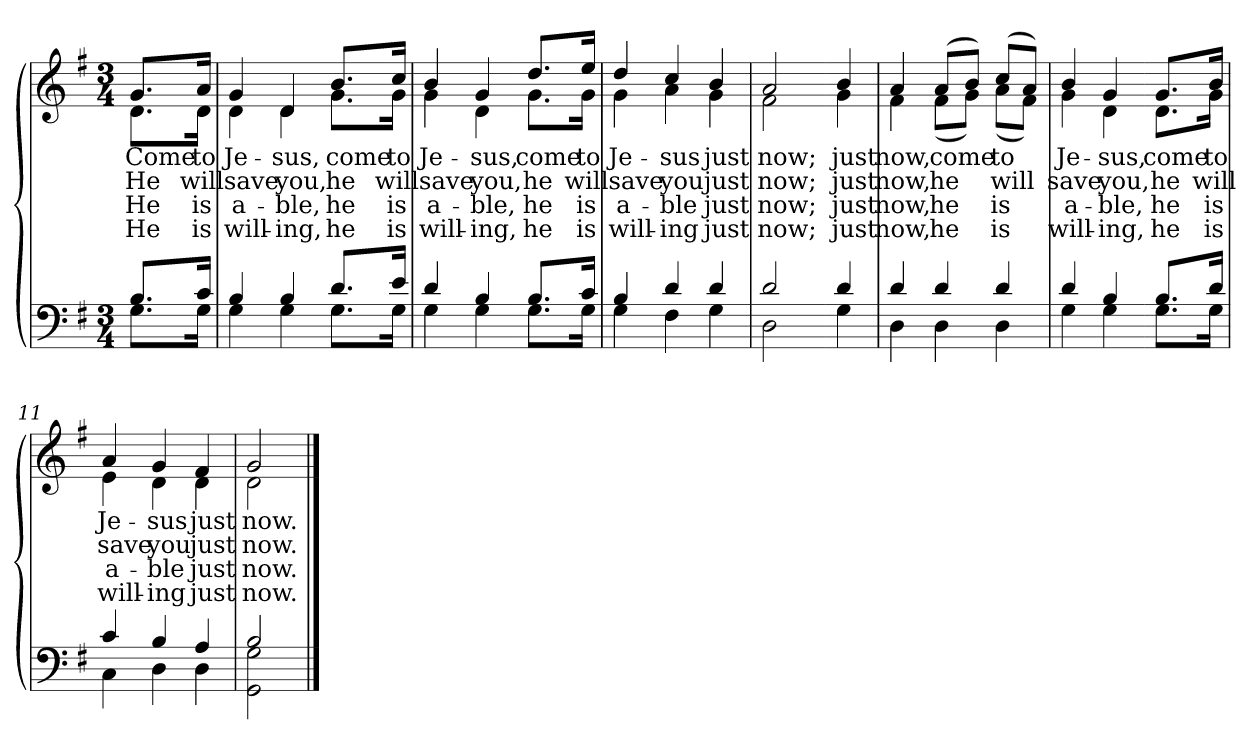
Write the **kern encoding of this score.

**kern	**kern	**text	**text	**text	**text
*part2	*part1	*part1	*part1	*part1	*part1
*staff2	*staff1	*staff1	*staff1	*staff1	*staff1
*clefF4	*clefG2	*	*	*	*
*k[f#]	*k[f#]	*	*	*	*
*M3/4	*M3/4	*	*	*	*
=1	=1	=1	=1	=1	=1
*^	*	*	*	*	*
!	!	!LO:TX:b:i:t=Verse	!	!	!	!
!	!	!	!LO:LY:b	!LO:LY:b	!LO:LY:b	!LO:LY:b
*	*	*^	*	*	*	*
8.B/L	8.G\L	8.g/L	8.d\L	Come	He	He	He
!	!	!	!	!LO:LY:b	!LO:LY:b	!LO:LY:b	!LO:LY:b
16c/Jk	16G\Jk	16a/Jk	16d\Jk	to	will	is	is
=2	=2	=2	=2	=2	=2	=2	=2
!	!	!	!	!LO:LY:b	!LO:LY:b	!LO:LY:b	!LO:LY:b
4B/	4G\	4g/	4d\	Je-	save	a-	will-
!	!	!	!	!LO:LY:b	!LO:LY:b	!LO:LY:b	!LO:LY:b
4B/	4G\	4d/	4d\	-sus,	you,	-ble,	-ing,
!	!	!	!	!LO:LY:b	!LO:LY:b	!LO:LY:b	!LO:LY:b
8.d/L	8.G\L	8.b/L	8.g\L	come	he	he	he
!	!	!	!	!LO:LY:b	!LO:LY:b	!LO:LY:b	!LO:LY:b
16e/Jk	16G\Jk	16cc/Jk	16g\Jk	to	will	is	is
=3	=3	=3	=3	=3	=3	=3	=3
!	!	!	!	!LO:LY:b	!LO:LY:b	!LO:LY:b	!LO:LY:b
4d/	4G\	4b/	4g\	Je-	save	a-	will-
!	!	!	!	!LO:LY:b	!LO:LY:b	!LO:LY:b	!LO:LY:b
4B/	4G\	4g/	4d\	-sus,	you,	-ble,	-ing,
!!LO:LB:g=z	!!
=4-	=4-	=4-	=4-	=4-	=4-	=4-	=4-
!	!	!	!	!LO:LY:b	!LO:LY:b	!LO:LY:b	!LO:LY:b
8.B/L	8.G\L	8.dd/L	8.g\L	come	he	he	he
!	!	!	!	!LO:LY:b	!LO:LY:b	!LO:LY:b	!LO:LY:b
16c/Jk	16G\Jk	16ee/Jk	16g\Jk	to	will	is	is
=5	=5	=5	=5	=5	=5	=5	=5
!	!	!	!	!LO:LY:b	!LO:LY:b	!LO:LY:b	!LO:LY:b
4B/	4G\	4dd/	4g\	Je-	save	a-	will-
!	!	!	!	!LO:LY:b	!LO:LY:b	!LO:LY:b	!LO:LY:b
4d/	4F#\	4cc/	4a\	-sus	you	-ble	-ing
!	!	!	!	!LO:LY:b	!LO:LY:b	!LO:LY:b	!LO:LY:b
4d/	4G\	4b/	4g\	just	just	just	just
=6	=6	=6	=6	=6	=6	=6	=6
!	!	!	!	!LO:LY:b	!LO:LY:b	!LO:LY:b	!LO:LY:b
2d/	2D\	2a/	2f#\	now;	now;	now;	now;
!!LO:LB:g=z	!!
=7-	=7-	=7-	=7-	=7-	=7-	=7-	=7-
!	!	!	!	!LO:LY:b	!LO:LY:b	!LO:LY:b	!LO:LY:b
4d/	4G\	4b/	4g\	just	just	just	just
=8	=8	=8	=8	=8	=8	=8	=8
!	!	!	!	!LO:LY:b	!LO:LY:b	!LO:LY:b	!LO:LY:b
4d/	4D\	4a/	4f#\	now,	now,	now,	now,
!	!	!	!	!LO:LY:b	!LO:LY:b	!LO:LY:b	!LO:LY:b
4d/	4D\	(>8a/L	(<8f#\L	come	he	he	he
.	.	8b/J)	8g\J)	.	.	.	.
!	!	!	!	!LO:LY:b	!LO:LY:b	!LO:LY:b	!LO:LY:b
4d/	4D\	(>8cc/L	(<8a\L	to	will	is	is
.	.	8a/J)	8f#\J)	.	.	.	.
=9	=9	=9	=9	=9	=9	=9	=9
!	!	!	!	!LO:LY:b	!LO:LY:b	!LO:LY:b	!LO:LY:b
4d/	4G\	4b/	4g\	Je-	save	a-	will-
!	!	!	!	!LO:LY:b	!LO:LY:b	!LO:LY:b	!LO:LY:b
4B/	4G\	4g/	4d\	-sus,	you,	-ble,	-ing,
!!LO:LB:g=z	!!
=10-	=10-	=10-	=10-	=10-	=10-	=10-	=10-
!	!	!	!	!LO:LY:b	!LO:LY:b	!LO:LY:b	!LO:LY:b
8.B/L	8.G\L	8.g/L	8.d\L	come	he	he	he
!	!	!	!	!LO:LY:b	!LO:LY:b	!LO:LY:b	!LO:LY:b
16d/Jk	16G\Jk	16b/Jk	16g\Jk	to	will	is	is
=11	=11	=11	=11	=11	=11	=11	=11
!	!	!	!	!LO:LY:b	!LO:LY:b	!LO:LY:b	!LO:LY:b
4c/	4C\	4a/	4e\	Je-	save	a-	will-
!	!	!	!	!LO:LY:b	!LO:LY:b	!LO:LY:b	!LO:LY:b
4B/	4D\	4g/	4d\	-sus	you	-ble	-ing
!	!	!	!	!LO:LY:b	!LO:LY:b	!LO:LY:b	!LO:LY:b
4A/	4D\	4f#/	4d\	just	just	just	just
=12	=12	=12	=12	=12	=12	=12	=12
!	!	!	!	!LO:LY:b	!LO:LY:b	!LO:LY:b	!LO:LY:b
2B/	2GG\ 2G\	2g/	2d\	now.	now.	now.	now.
*v	*v	*	*	*	*	*	*
*	*v	*v	*	*	*	*
==	==	==	==	==	==
*-	*-	*-	*-	*-	*-
